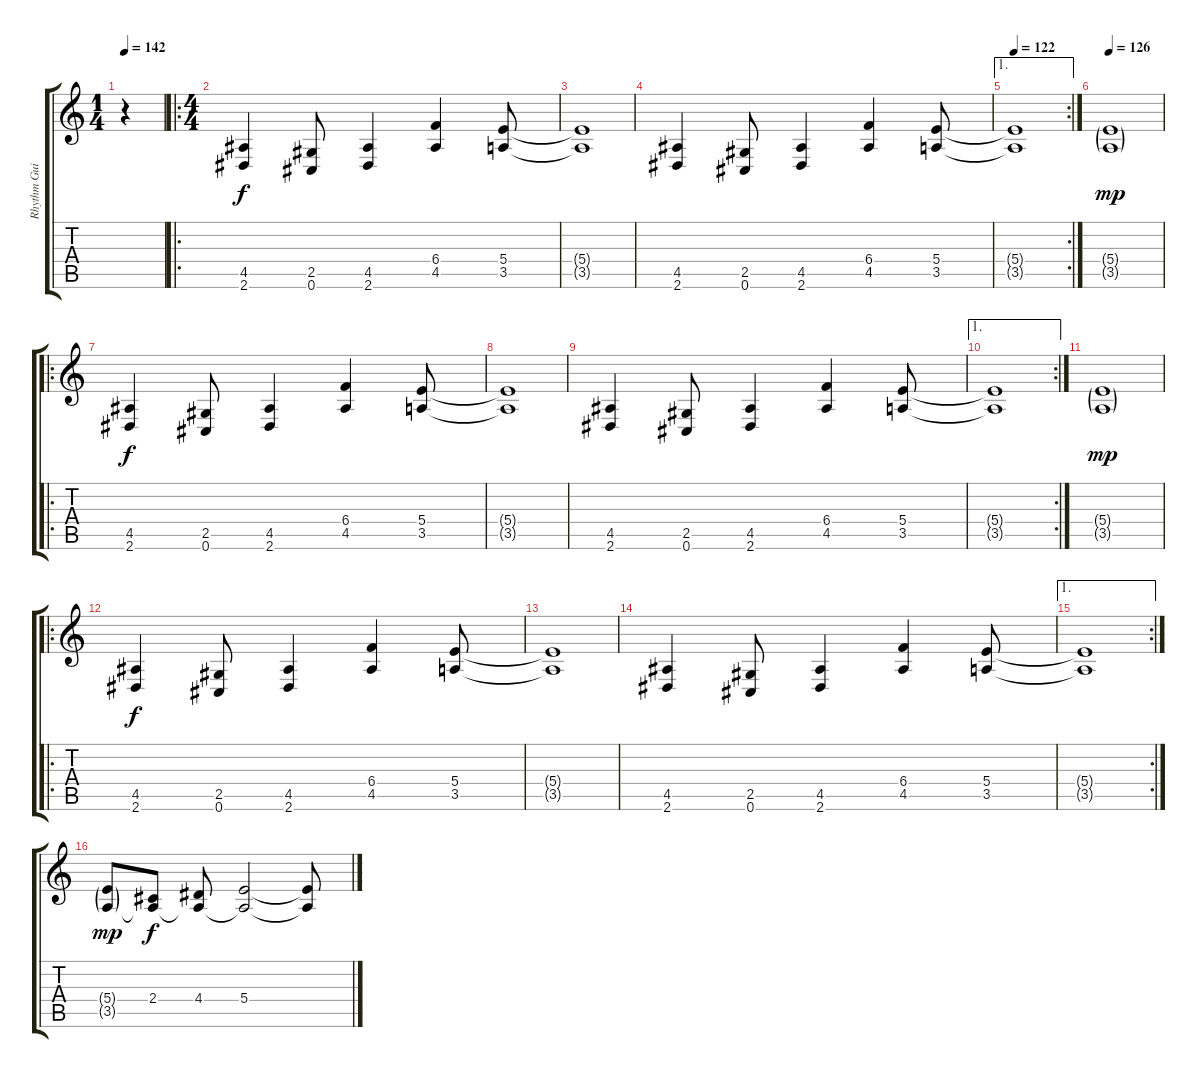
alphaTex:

\track ("Rhythm Guitar" "Rhythm Gui") {instrument overdrivenguitar}
\staff {score tabs}
\tuning (Db4 Ab3 E3 B2 Gb2 Db2) {hide}
\ts (1 4)
\tempo 142
\tempo 116
\tempo 142
\clef g2
\ks c
r.4{dy f instrument overdrivenguitar} |
\ro
\ts (4 4)
(4.5 2.6).4 (2.5 0.6).8 (4.5 2.6).4 (6.4 4.5).4 (5.4 3.5).8 |
(5.4{t} 3.5{t}).1 |
(4.5 2.6).4 (2.5 0.6).8 (4.5 2.6).4 (6.4 4.5).4 (5.4 3.5).8 |
\ae 1
\rc 2
\tempo 122
(5.4{t} 3.5{t}).1 |
\tempo 126
(5.4{g} 3.5{g}).1{dy mp} |
\ro
(4.5 2.6).4{dy f} (2.5 0.6).8 (4.5 2.6).4 (6.4 4.5).4 (5.4 3.5).8 |
(5.4{t} 3.5{t}).1 |
(4.5 2.6).4 (2.5 0.6).8 (4.5 2.6).4 (6.4 4.5).4 (5.4 3.5).8 |
\ae 1
\rc 2
(5.4{t} 3.5{t}).1 |
(5.4{g} 3.5{g}).1{dy mp} |
\ro
(4.5 2.6).4{dy f} (2.5 0.6).8 (4.5 2.6).4 (6.4 4.5).4 (5.4 3.5).8 |
(5.4{t} 3.5{t}).1 |
(4.5 2.6).4 (2.5 0.6).8 (4.5 2.6).4 (6.4 4.5).4 (5.4 3.5).8 |
\ae 1
\rc 2
(5.4{t} 3.5{t}).1 |
(5.4{g} 3.5{g}).8{dy mp} (2.4 3.5{t}).8{dy f} (4.4 3.5{t}).8 (5.4 3.5{t}).2 (5.4{t} 3.5{t}).8
